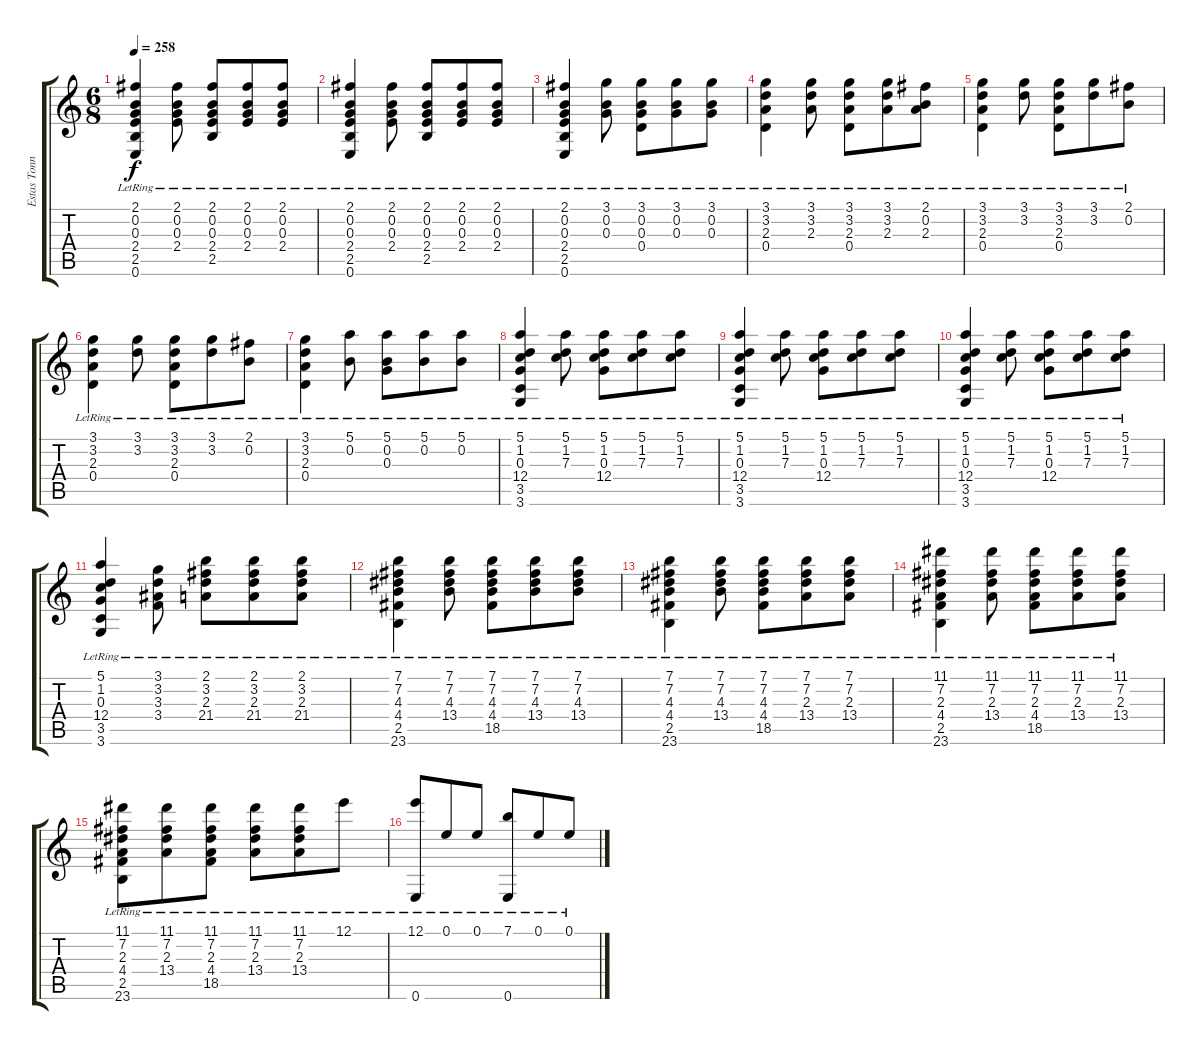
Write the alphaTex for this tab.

\track ("Estas Tonne" "Estas Tonn") {instrument acousticguitarnylon}
\staff {score tabs}
\tuning (E4 B3 G3 D3 A2 E2) {hide}
\ts (6 8)
\tempo 258
\clef g2
\ks c
(2.1{lr} 0.2{lr} 0.3{lr} 2.4{lr} 2.5{lr} 0.6{lr}).4{dy f} (2.1{lr} 0.2{lr} 0.3{lr} 2.4{lr}).8 (2.1{lr} 0.2{lr} 0.3{lr} 2.4{lr} 2.5{lr}).8 (2.1{lr} 0.2{lr} 0.3{lr} 2.4{lr}).8 (2.1{lr} 0.2{lr} 0.3{lr} 2.4{lr}).8 |
(2.1{lr} 0.2{lr} 0.3{lr} 2.4{lr} 2.5{lr} 0.6{lr}).4 (2.1{lr} 0.2{lr} 0.3{lr} 2.4{lr}).8 (2.1{lr} 0.2{lr} 0.3{lr} 2.4{lr} 2.5{lr}).8 (2.1{lr} 0.2{lr} 0.3{lr} 2.4{lr}).8 (2.1{lr} 0.2{lr} 0.3{lr} 2.4{lr}).8 |
(2.1{lr} 0.2{lr} 0.3{lr} 2.4{lr} 2.5{lr} 0.6{lr}).4 (3.1{lr} 0.2{lr} 0.3{lr}).8 (3.1{lr} 0.2{lr} 0.3{lr} 0.4{lr}).8 (3.1{lr} 0.2{lr} 0.3{lr}).8 (3.1{lr} 0.2{lr} 0.3{lr}).8 |
(3.1{lr} 3.2{lr} 2.3{lr} 0.4{lr}).4 (3.1{lr} 3.2{lr} 2.3{lr}).8 (3.1{lr} 3.2{lr} 2.3{lr} 0.4{lr}).8 (3.1{lr} 3.2{lr} 2.3{lr}).8 (2.1{lr} 0.2{lr} 2.3{lr}).8 |
(3.1{lr} 3.2{lr} 2.3{lr} 0.4{lr}).4 (3.1{lr} 3.2{lr}).8 (3.1{lr} 3.2{lr} 2.3{lr} 0.4{lr}).8 (3.1{lr} 3.2{lr}).8 (2.1{lr} 0.2{lr}).8 |
(3.1{lr} 3.2{lr} 2.3{lr} 0.4{lr}).4 (3.1{lr} 3.2{lr}).8 (3.1{lr} 3.2{lr} 2.3{lr} 0.4{lr}).8 (3.1{lr} 3.2{lr}).8 (2.1{lr} 0.2{lr}).8 |
(3.1{lr} 3.2{lr} 2.3{lr} 0.4{lr}).4 (5.1{lr} 0.2{lr}).8 (5.1{lr} 0.2{lr} 0.3{lr}).8 (5.1{lr} 0.2{lr}).8 (5.1{lr} 0.2{lr}).8 |
(5.1{lr} 1.2{lr} 0.3{lr} 12.4{lr} 3.5{lr} 3.6{lr}).4 (5.1{lr} 1.2{lr} 7.3{lr}).8 (5.1{lr} 1.2{lr} 0.3{lr} 12.4{lr}).8 (5.1{lr} 1.2{lr} 7.3{lr}).8 (5.1{lr} 1.2{lr} 7.3{lr}).8 |
(5.1{lr} 1.2{lr} 0.3{lr} 12.4{lr} 3.5{lr} 3.6{lr}).4 (5.1{lr} 1.2{lr} 7.3{lr}).8 (5.1{lr} 1.2{lr} 0.3{lr} 12.4{lr}).8 (5.1{lr} 1.2{lr} 7.3{lr}).8 (5.1{lr} 1.2{lr} 7.3{lr}).8 |
(5.1{lr} 1.2{lr} 0.3{lr} 12.4{lr} 3.5{lr} 3.6{lr}).4 (5.1{lr} 1.2{lr} 7.3{lr}).8 (5.1{lr} 1.2{lr} 0.3{lr} 12.4{lr}).8 (5.1{lr} 1.2{lr} 7.3{lr}).8 (5.1{lr} 1.2{lr} 7.3{lr}).8 |
(5.1{lr} 1.2{lr} 0.3{lr} 12.4{lr} 3.5{lr} 3.6{lr}).4 (3.1{lr} 3.2{lr} 3.3{lr} 3.4{lr}).8 (2.1{lr} 3.2{lr} 2.3{lr} 21.4{lr}).8 (2.1{lr} 3.2{lr} 2.3{lr} 21.4{lr}).8 (2.1{lr} 3.2{lr} 2.3{lr} 21.4{lr}).8 |
(7.1{lr} 7.2{lr} 4.3{lr} 4.4{lr} 2.5{lr} 23.6{lr}).4 (7.1{lr} 7.2{lr} 4.3{lr} 13.4{lr}).8 (7.1{lr} 7.2{lr} 4.3{lr} 4.4{lr} 18.5{lr}).8 (7.1{lr} 7.2{lr} 4.3{lr} 13.4{lr}).8 (7.1{lr} 7.2{lr} 4.3{lr} 13.4{lr}).8 |
(7.1{lr} 7.2{lr} 4.3{lr} 4.4{lr} 2.5{lr} 23.6{lr}).4 (7.1{lr} 7.2{lr} 4.3{lr} 13.4{lr}).8 (7.1{lr} 7.2{lr} 4.3{lr} 4.4{lr} 18.5{lr}).8 (7.1{lr} 7.2{lr} 2.3{lr} 13.4{lr}).8 (7.1{lr} 7.2{lr} 2.3{lr} 13.4{lr}).8 |
(11.1{lr} 7.2{lr} 2.3{lr} 4.4{lr} 2.5{lr} 23.6{lr}).4 (11.1{lr} 7.2{lr} 2.3{lr} 13.4{lr}).8 (11.1{lr} 7.2{lr} 2.3{lr} 4.4{lr} 18.5{lr}).8 (11.1{lr} 7.2{lr} 2.3{lr} 13.4{lr}).8 (11.1{lr} 7.2{lr} 2.3{lr} 13.4{lr}).8 |
(11.1{lr} 7.2{lr} 2.3{lr} 4.4{lr} 2.5{lr} 23.6{lr}).8 (11.1{lr} 7.2{lr} 2.3{lr} 13.4{lr}).8 (11.1{lr} 7.2{lr} 2.3{lr} 4.4{lr} 18.5{lr}).8 (11.1{lr} 7.2{lr} 2.3{lr} 13.4{lr}).8 (11.1{lr} 7.2{lr} 2.3{lr} 13.4{lr}).8 12.1{lr}.8 |
(12.1{lr} 0.6{lr}).8 0.1{lr}.8 0.1{lr}.8 (7.1{lr} 0.6{lr}).8 0.1{lr}.8 0.1{lr}.8
